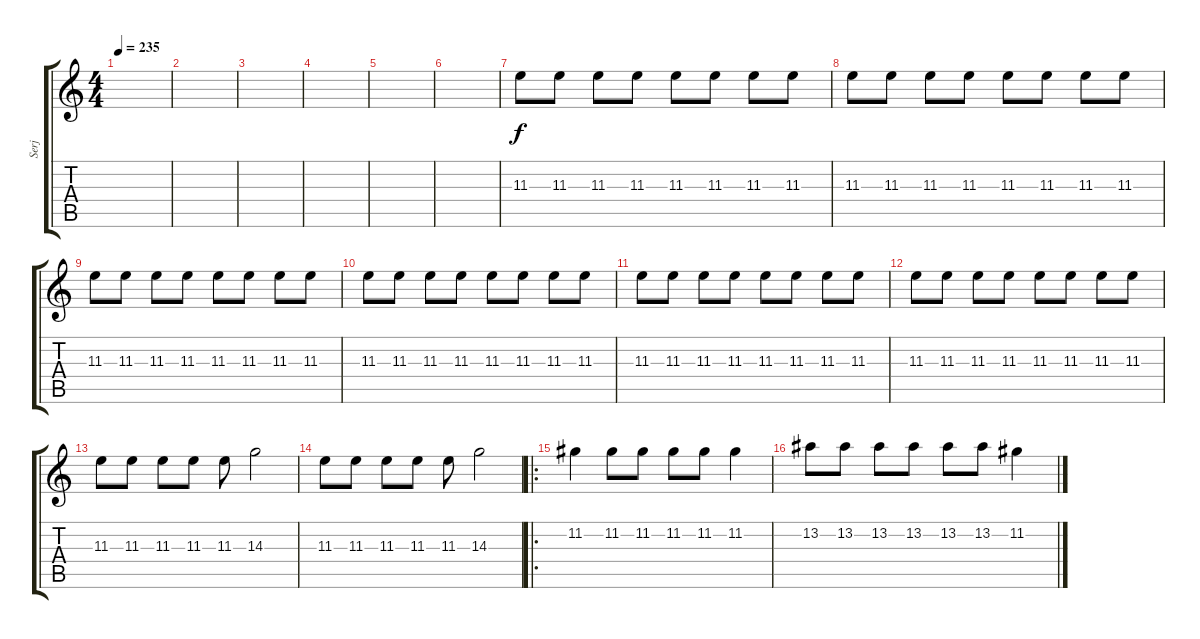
\track ("Serj" "Serj") {instrument fretlessbass}
\staff {score tabs}
\tuning (D4 A3 F3 C3 G2 C2) {hide}
\ts (4 4)
\tempo 235
\clef g2
\ks c
|
|
|
|
|
|
11.3.8 11.3.8 11.3.8 11.3.8 11.3.8 11.3.8 11.3.8 11.3.8 |
11.3.8 11.3.8 11.3.8 11.3.8 11.3.8 11.3.8 11.3.8 11.3.8 |
11.3.8 11.3.8 11.3.8 11.3.8 11.3.8 11.3.8 11.3.8 11.3.8 |
11.3.8 11.3.8 11.3.8 11.3.8 11.3.8 11.3.8 11.3.8 11.3.8 |
11.3.8 11.3.8 11.3.8 11.3.8 11.3.8 11.3.8 11.3.8 11.3.8 |
11.3.8 11.3.8 11.3.8 11.3.8 11.3.8 11.3.8 11.3.8 11.3.8 |
11.3.8 11.3.8 11.3.8 11.3.8 11.3.8 14.3.2 |
11.3.8 11.3.8 11.3.8 11.3.8 11.3.8 14.3.2 |
\ro
11.2.4 11.2.8 11.2.8 11.2.8 11.2.8 11.2.4 |
13.2.8 13.2.8 13.2.8 13.2.8 13.2.8 13.2.8 11.2.4
